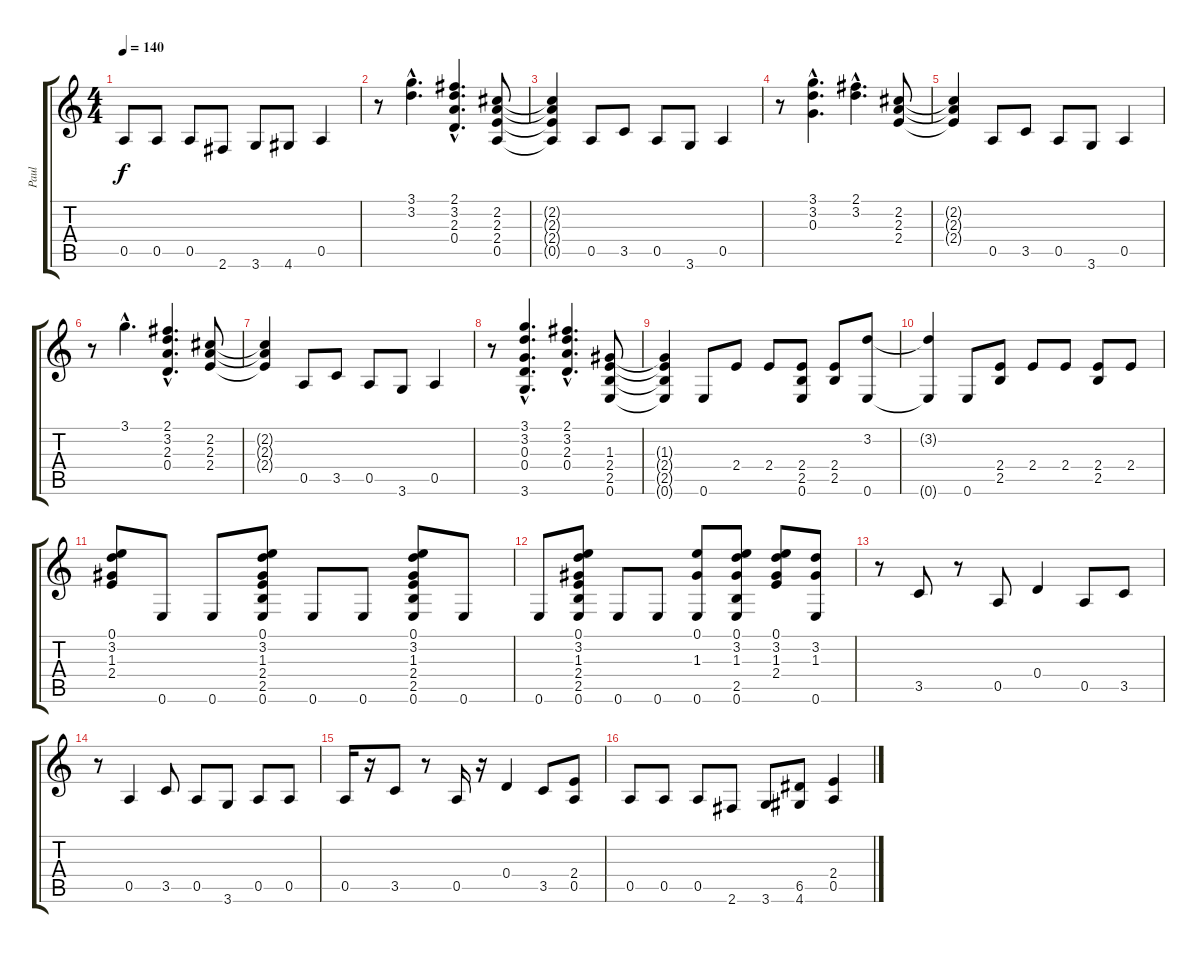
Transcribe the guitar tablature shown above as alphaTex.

\track ("Paul" "Paul") {instrument distortionguitar}
\staff {score tabs}
\tuning (E4 B3 G3 D3 A2 E2) {hide}
\ts (4 4)
\tempo 140
\clef g2
\ks c
0.5.8{dy f} 0.5.8 0.5.8 2.6.8 3.6.8 4.6.8 0.5.4 |
r.8 (3.1{hac} 3.2{hac}).4{d} (2.1{hac} 3.2{hac} 2.3{hac} 0.4{hac}).4{d} (2.2 2.3 2.4 0.5).8 |
(2.2{t} 2.3{t} 2.4{t} 0.5{t}).4 0.5.8 3.5.8 0.5.8 3.6.8 0.5.4 |
r.8 (3.1{hac} 3.2{hac} 0.3{hac}).4{d} (2.1{hac} 3.2{hac}).4{d} (2.2 2.3 2.4).8 |
(2.2{t} 2.3{t} 2.4{t}).4 0.5.8 3.5.8 0.5.8 3.6.8 0.5.4 |
r.8 3.1{hac}.4{d} (2.1{hac} 3.2{hac} 2.3{hac} 0.4{hac}).4{d} (2.2 2.3 2.4).8 |
(2.2{t} 2.3{t} 2.4{t}).4 0.5.8 3.5.8 0.5.8 3.6.8 0.5.4 |
r.8 (3.1{hac} 3.2{hac} 0.3{hac} 0.4{hac} 3.6{hac}).4{d} (2.1{hac} 3.2{hac} 2.3{hac} 0.4{hac}).4{d} (1.3 2.4 2.5 0.6).8 |
(1.3{t} 2.4{t} 2.5{t} 0.6{t}).4 0.6.8 2.4.8 2.4.8 (2.4 2.5 0.6).8 (2.4 2.5).8 (3.2 0.6).8 |
(3.2{t} 0.6{t}).4 0.6.8 (2.4 2.5).8 2.4.8 2.4.8 (2.4 2.5).8 2.4.8 |
(0.1 3.2 1.3 2.4).8 0.6.8 0.6.8 (0.1 3.2 1.3 2.4 2.5 0.6).8 0.6.8 0.6.8 (0.1 3.2 1.3 2.4 2.5 0.6).8 0.6.8 |
0.6.8 (0.1 3.2 1.3 2.4 2.5 0.6).8 0.6.8 0.6.8 (0.1 1.3 0.6).8 (0.1 3.2 1.3 2.5 0.6).8 (0.1 3.2 1.3 2.4).8 (3.2 1.3 0.6).8 |
r.8 3.5.8 r.8 0.5.8 0.4.4 0.5.8 3.5.8 |
r.8 0.5.4 3.5.8 0.5.8 3.6.8 0.5.8 0.5.8 |
0.5.16 r.16 3.5.8 r.8 0.5.16 r.16 0.4.4 3.5.8 (2.4 0.5).8 |
0.5.8 0.5.8 0.5.8 2.6.8 3.6.8 (6.5 4.6).8 (2.4 0.5).4
